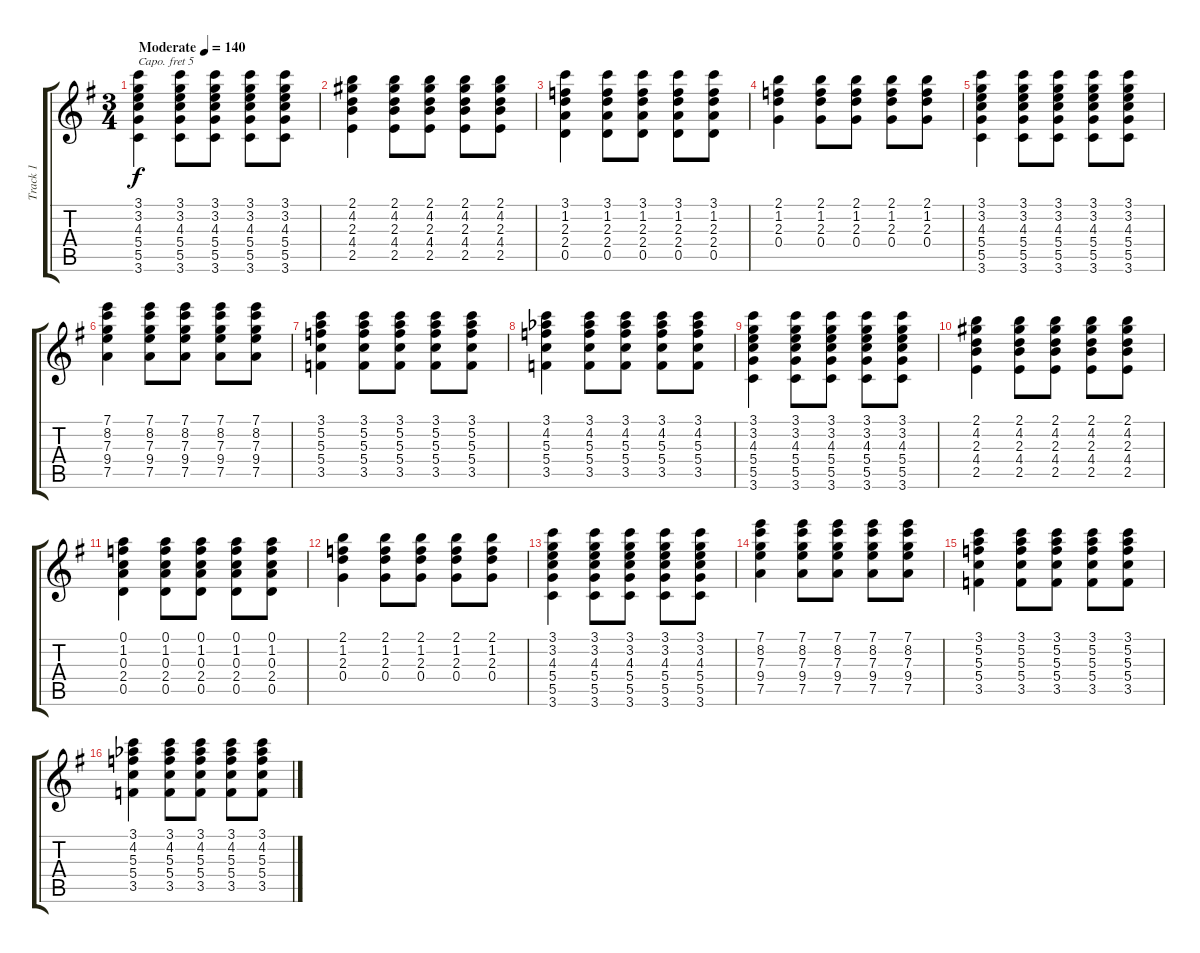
\track ("Track 1" "Track 1") {instrument acousticguitarsteel}
\staff {score tabs}
\capo 5
\tuning (E4 B3 G3 D3 A2 E2) {hide}
\ts (3 4)
\tempo (140 "Moderate")
\clef g2
\ks g
(3.1 3.2 4.3 5.4 5.5 3.6).4{dy f instrument acousticguitarsteel} (3.1 3.2 4.3 5.4 5.5 3.6).8 (3.1 3.2 4.3 5.4 5.5 3.6).8 (3.1 3.2 4.3 5.4 5.5 3.6).8 (3.1 3.2 4.3 5.4 5.5 3.6).8 |
(2.1 4.2 2.3 4.4 2.5).4 (2.1 4.2 2.3 4.4 2.5).8 (2.1 4.2 2.3 4.4 2.5).8 (2.1 4.2 2.3 4.4 2.5).8 (2.1 4.2 2.3 4.4 2.5).8 |
(3.1 1.2 2.3 2.4 0.5).4 (3.1 1.2 2.3 2.4 0.5).8 (3.1 1.2 2.3 2.4 0.5).8 (3.1 1.2 2.3 2.4 0.5).8 (3.1 1.2 2.3 2.4 0.5).8 |
(2.1 1.2 2.3 0.4).4 (2.1 1.2 2.3 0.4).8 (2.1 1.2 2.3 0.4).8 (2.1 1.2 2.3 0.4).8 (2.1 1.2 2.3 0.4).8 |
(3.1 3.2 4.3 5.4 5.5 3.6).4 (3.1 3.2 4.3 5.4 5.5 3.6).8 (3.1 3.2 4.3 5.4 5.5 3.6).8 (3.1 3.2 4.3 5.4 5.5 3.6).8 (3.1 3.2 4.3 5.4 5.5 3.6).8 |
(7.1 8.2 7.3 9.4 7.5).4 (7.1 8.2 7.3 9.4 7.5).8 (7.1 8.2 7.3 9.4 7.5).8 (7.1 8.2 7.3 9.4 7.5).8 (7.1 8.2 7.3 9.4 7.5).8 |
(3.1 5.2 5.3 5.4 3.5).4 (3.1 5.2 5.3 5.4 3.5).8 (3.1 5.2 5.3 5.4 3.5).8 (3.1 5.2 5.3 5.4 3.5).8 (3.1 5.2 5.3 5.4 3.5).8 |
(3.1 4.2{acc b} 5.3 5.4 3.5).4 (3.1 4.2{acc b} 5.3 5.4 3.5).8 (3.1 4.2{acc b} 5.3 5.4 3.5).8 (3.1 4.2{acc b} 5.3 5.4 3.5).8 (3.1 4.2{acc b} 5.3 5.4 3.5).8 |
(3.1 3.2 4.3 5.4 5.5 3.6).4 (3.1 3.2 4.3 5.4 5.5 3.6).8 (3.1 3.2 4.3 5.4 5.5 3.6).8 (3.1 3.2 4.3 5.4 5.5 3.6).8 (3.1 3.2 4.3 5.4 5.5 3.6).8 |
(2.1 4.2 2.3 4.4 2.5).4 (2.1 4.2 2.3 4.4 2.5).8 (2.1 4.2 2.3 4.4 2.5).8 (2.1 4.2 2.3 4.4 2.5).8 (2.1 4.2 2.3 4.4 2.5).8 |
(0.1 1.2 0.3 2.4 0.5).4 (0.1 1.2 0.3 2.4 0.5).8 (0.1 1.2 0.3 2.4 0.5).8 (0.1 1.2 0.3 2.4 0.5).8 (0.1 1.2 0.3 2.4 0.5).8 |
(2.1 1.2 2.3 0.4).4 (2.1 1.2 2.3 0.4).8 (2.1 1.2 2.3 0.4).8 (2.1 1.2 2.3 0.4).8 (2.1 1.2 2.3 0.4).8 |
(3.1 3.2 4.3 5.4 5.5 3.6).4 (3.1 3.2 4.3 5.4 5.5 3.6).8 (3.1 3.2 4.3 5.4 5.5 3.6).8 (3.1 3.2 4.3 5.4 5.5 3.6).8 (3.1 3.2 4.3 5.4 5.5 3.6).8 |
(7.1 8.2 7.3 9.4 7.5).4 (7.1 8.2 7.3 9.4 7.5).8 (7.1 8.2 7.3 9.4 7.5).8 (7.1 8.2 7.3 9.4 7.5).8 (7.1 8.2 7.3 9.4 7.5).8 |
(3.1 5.2 5.3 5.4 3.5).4 (3.1 5.2 5.3 5.4 3.5).8 (3.1 5.2 5.3 5.4 3.5).8 (3.1 5.2 5.3 5.4 3.5).8 (3.1 5.2 5.3 5.4 3.5).8 |
(3.1 4.2{acc b} 5.3 5.4 3.5).4 (3.1 4.2{acc b} 5.3 5.4 3.5).8 (3.1 4.2{acc b} 5.3 5.4 3.5).8 (3.1 4.2{acc b} 5.3 5.4 3.5).8 (3.1 4.2{acc b} 5.3 5.4 3.5).8
